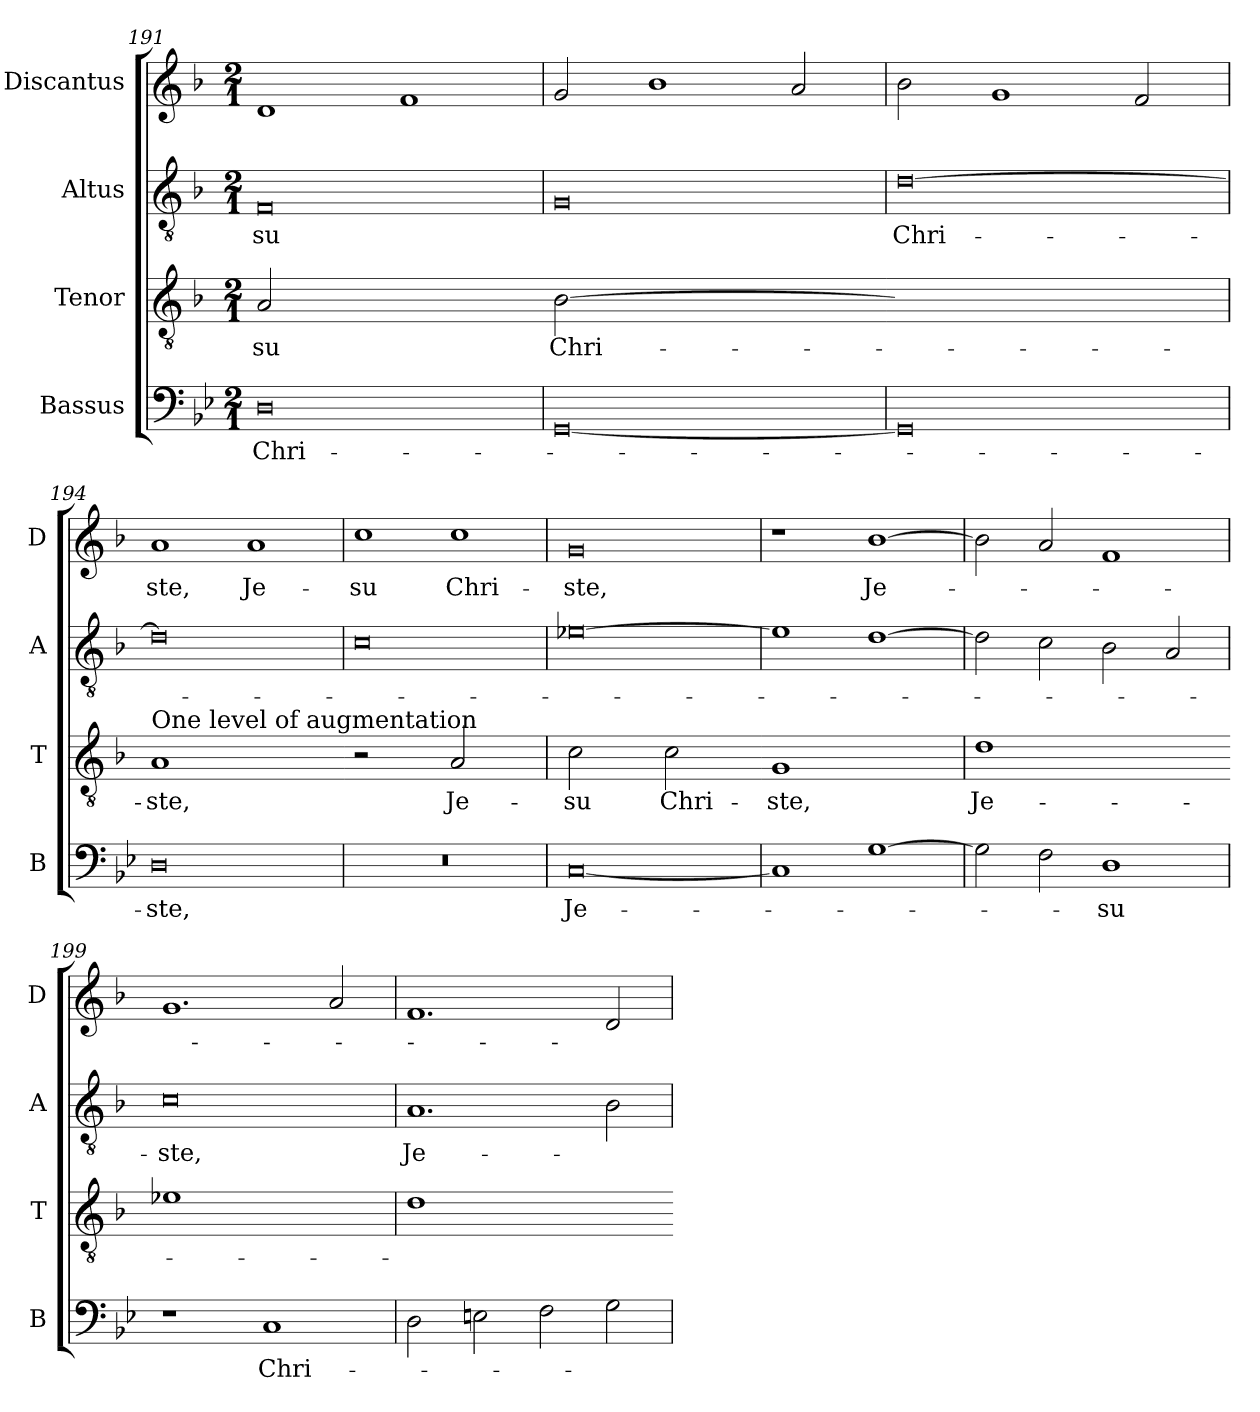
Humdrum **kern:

**kern	**text	**kern	**text	**kern	**text	**kern	**text
*part4	*part4	*part3	*part3	*part2	*part2	*part1	*part1
*staff4	*staff4	*staff3	*staff3	*staff2	*staff2	*staff1	*staff1
*I"Bassus	*	*I"Tenor	*	*I"Altus	*	*I"Discantus	*
*I'B	*	*I'T	*	*I'A	*	*I'D	*
*clefF4	*	*clefGv2	*	*clefGv2	*	*clefG2	*
*k[b-e-]	*	*k[b-]	*	*k[b-]	*	*k[b-]	*
*M2/1	*	*M2/1	*	*M2/1	*	*M2/1	*
=191	=191	=191	=191	=191	=191	=191	=191
!	!	!LO:N:vis=2	!	!	!	!	!
0D	Chri-	0A	-su	0F	-su	1d	.
.	.	.	.	.	.	1f	.
=192	=192	=192-	=192	=192	=192	=192	=192
!	!	!LO:N:vis=2	!	!	!	!	!
[0GG	.	[0B-	Chri-	0G	.	2g	.
.	.	.	.	.	.	1b-	.
.	.	.	.	.	.	2a	.
=193	=193	=193-	=193	=193	=193	=193	=193
!	!	!LO:N:vis=2	!	!	!	!	!
0GG]	.	0B-yy]	.	[0d	Chri-	2b-	.
.	.	.	.	.	.	1g	.
.	.	.	.	.	.	2f	.
=194	=194	=194	=194	=194	=194	=194	=194
!	!	!LO:TX:a:t=One level of augmentation	!	!	!	!	!
!	!	!LO:N:vis=1	!	!	!	!	!
0D	-ste,	0A	-ste,	0d]	.	1a	-ste,
.	.	.	.	.	.	1a	Je-
=195	=195	=195-	=195	=195	=195	=195	=195
!	!	!LO:N:vis=2	!	!	!	!	!
0r	.	1r	.	0c	.	1cc	-su
!	!	!LO:N:vis=2	!	!	!	!	!
.	.	1A	Je-	.	.	1cc	Chri-
=196	=196	=196	=196	=196	=196	=196	=196
!	!	!LO:N:vis=2	!	!	!	!	!
[0C	Je-	1c	-su	[0e-X	.	0g	-ste,
!	!	!LO:N:vis=2	!	!	!	!	!
.	.	1c	Chri-	.	.	.	.
=197	=197	=197-	=197	=197	=197	=197	=197
!	!	!LO:N:vis=1	!	!	!	!	!
1C]	.	0G	-ste,	1e-]	.	1r	.
[1G	.	.	.	[1d	.	[1b-	Je-
=198	=198	=198	=198	=198	=198	=198	=198
!	!	!LO:N:vis=1	!	!	!	!	!
2G]	.	0d	Je-	2d]	.	2b-]	.
2F	.	.	.	2c	.	2a	.
1D	-su	.	.	2B-	.	1f	.
.	.	.	.	2A	.	.	.
=199	=199	=199-	=199	=199	=199	=199	=199
!	!	!LO:N:vis=1	!	!	!	!	!
1r	.	0e-X	.	0c	-ste,	1.g	.
1C	Chri-	.	.	.	.	.	.
.	.	.	.	.	.	2a	.
=200	=200	=200	=200	=200	=200	=200	=200
!	!	!LO:N:vis=1	!	!	!	!	!
2D	.	0d	.	1.A	Je-	1.f	.
2En	.	.	.	.	.	.	.
2F	.	.	.	.	.	.	.
2G	.	.	.	2B-	.	2d	.
=	=	=-	=	=	=	=	=
*-	*-	*-	*-	*-	*-	*-	*-
